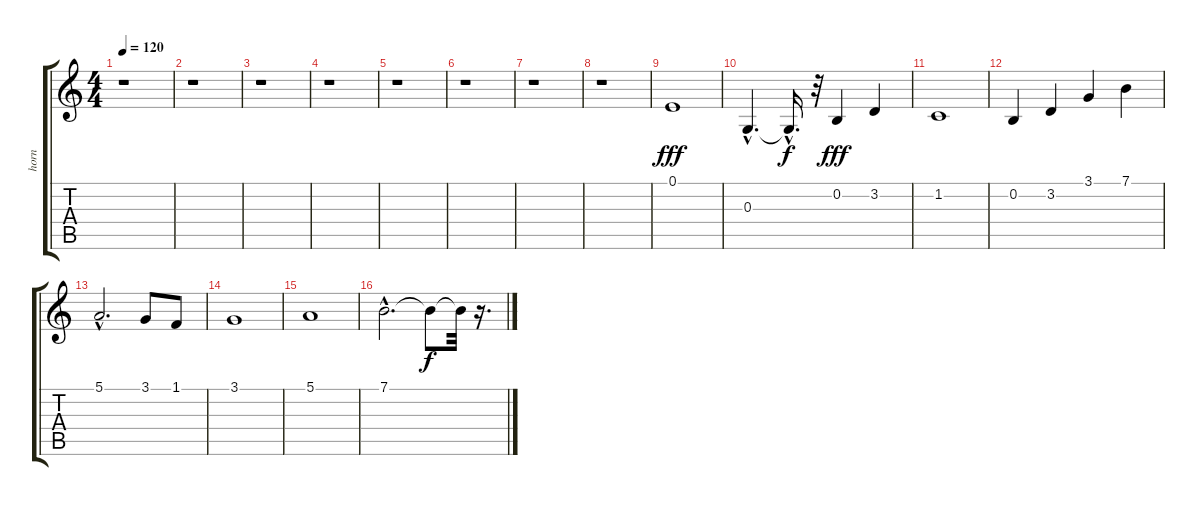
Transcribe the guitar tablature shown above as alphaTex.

\track ("horn" "horn") {instrument stringensemble1}
\staff {score tabs}
\tuning (E4 B3 G3 D3 A2 E2) {hide}
\ts (4 4)
\tempo 120
\clef g2
\ks c
r.1{dy fff} |
r.1 |
r.1 |
r.1 |
r.1 |
r.1 |
r.1 |
r.1 |
0.1.1 |
0.3{hac}.4{d} 0.3{hac t}.16{d dy f} r.32 0.2.4{dy fff} 3.2.4 |
1.2.1 |
0.2.4 3.2.4 3.1.4 7.1.4 |
5.1{hac}.2{d} 3.1.8 1.1.8 |
3.1.1 |
5.1.1 |
7.1{hac}.2{d} 7.1{t}.8{dy f} 7.1{t}.32 r.16{d}
